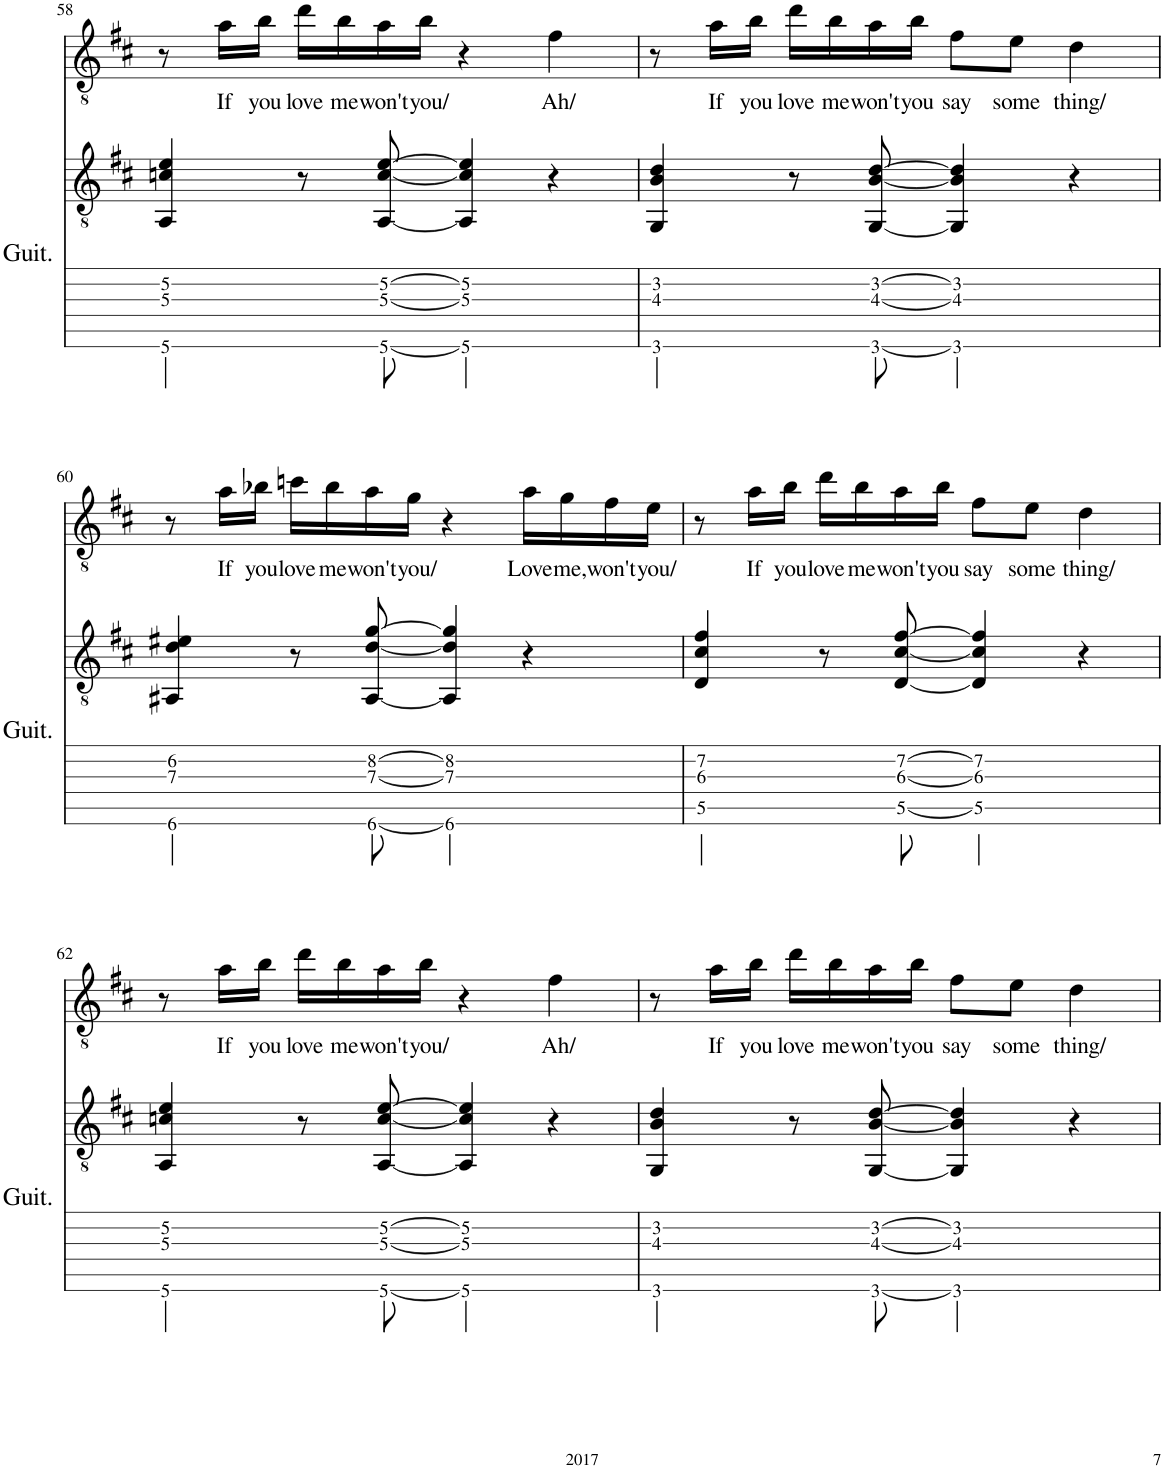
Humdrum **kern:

**kern	**kern	**kern	**text
*part2	*part2	*part1	*part1
*staff3	*staff2	*staff1	*staff1
*I"Acoustic Guitar	*	*I"Voice	*
*I'Guit.	*	*I'V	*
!!LO:PB:g=z
*	*clefGv2	*clefGv2	*
*k[f#c#]	*k[f#c#]	*k[f#c#]	*
*M4/4	*M4/4	*M4/4	*
=58	=58	=58	=58
4AA\ 4cn\ 4e\	4AA/ 4cn/ 4e/	8r	.
!	!	!	!LO:LY:b
.	.	16a\LL	If
!	!	!	!LO:LY:b
.	.	16b\JJ	you
!	!	!	!LO:LY:b
8r	8r	16dd\LL	love
!	!	!	!LO:LY:b
.	.	16b\	me
!	!	!	!LO:LY:b
[8AA\ [8c\ [8e\	[8AA/ [8c/ [8e/	16a\	won't
!	!	!	!LO:LY:b
.	.	16b\JJ	you/
4AA\] 4c\] 4e\]	4AA/] 4c/] 4e/]	4r	.
!	!	!	!LO:LY:b
4r	4r	4f#\	Ah/
=59	=59	=59	=59
4GG\ 4B\ 4d\	4GG/ 4B/ 4d/	8r	.
!	!	!	!LO:LY:b
.	.	16a\LL	If
!	!	!	!LO:LY:b
.	.	16b\JJ	you
!	!	!	!LO:LY:b
8r	8r	16dd\LL	love
!	!	!	!LO:LY:b
.	.	16b\	me
!	!	!	!LO:LY:b
[8GG\ [8B\ [8d\	[8GG/ [8B/ [8d/	16a\	won't
!	!	!	!LO:LY:b
.	.	16b\JJ	you
!	!	!	!LO:LY:b
4GG\] 4B\] 4d\]	4GG/] 4B/] 4d/]	8f#\L	say
!	!	!	!LO:LY:b
.	.	8e\J	some
!	!	!	!LO:LY:b
4r	4r	4d\	thing/
!!LO:LB:g=z
=60	=60	=60	=60
4AA#X\ 4d\ 4e#X\	4AA#X/ 4d/ 4e#X/	8r	.
!	!	!	!LO:LY:b
.	.	16a\LL	If
!	!	!	!LO:LY:b
.	.	16b-X\JJ	you
!	!	!	!LO:LY:b
8r	8r	16ccn\LL	love
!	!	!	!LO:LY:b
.	.	16b-\	me
!	!	!	!LO:LY:b
[8AA#\ [8d\ [8g\	[8AA#/ [8d/ [8g/	16a\	won't
!	!	!	!LO:LY:b
.	.	16g\JJ	you/
4AA#\] 4d\] 4g\]	4AA#/] 4d/] 4g/]	4r	.
!	!	!	!LO:LY:b
4r	4r	16a\LL	Love
!	!	!	!LO:LY:b
.	.	16g\	me,
!	!	!	!LO:LY:b
.	.	16f#\	won't
!	!	!	!LO:LY:b
.	.	16e\JJ	you/
=61	=61	=61	=61
4D\ 4c#\ 4f#\	4D/ 4c#/ 4f#/	8r	.
!	!	!	!LO:LY:b
.	.	16a\LL	If
!	!	!	!LO:LY:b
.	.	16b\JJ	you
!	!	!	!LO:LY:b
8r	8r	16dd\LL	love
!	!	!	!LO:LY:b
.	.	16b\	me
!	!	!	!LO:LY:b
[8D\ [8c#\ [8f#\	[8D/ [8c#/ [8f#/	16a\	won't
!	!	!	!LO:LY:b
.	.	16b\JJ	you
!	!	!	!LO:LY:b
4D\] 4c#\] 4f#\]	4D/] 4c#/] 4f#/]	8f#\L	say
!	!	!	!LO:LY:b
.	.	8e\J	some
!	!	!	!LO:LY:b
4r	4r	4d\	thing/
!!LO:LB:g=z
=62	=62	=62	=62
4AA\ 4cn\ 4e\	4AA/ 4cn/ 4e/	8r	.
!	!	!	!LO:LY:b
.	.	16a\LL	If
!	!	!	!LO:LY:b
.	.	16b\JJ	you
!	!	!	!LO:LY:b
8r	8r	16dd\LL	love
!	!	!	!LO:LY:b
.	.	16b\	me
!	!	!	!LO:LY:b
[8AA\ [8c\ [8e\	[8AA/ [8c/ [8e/	16a\	won't
!	!	!	!LO:LY:b
.	.	16b\JJ	you/
4AA\] 4c\] 4e\]	4AA/] 4c/] 4e/]	4r	.
!	!	!	!LO:LY:b
4r	4r	4f#\	Ah/
=63	=63	=63	=63
4GG\ 4B\ 4d\	4GG/ 4B/ 4d/	8r	.
!	!	!	!LO:LY:b
.	.	16a\LL	If
!	!	!	!LO:LY:b
.	.	16b\JJ	you
!	!	!	!LO:LY:b
8r	8r	16dd\LL	love
!	!	!	!LO:LY:b
.	.	16b\	me
!	!	!	!LO:LY:b
[8GG\ [8B\ [8d\	[8GG/ [8B/ [8d/	16a\	won't
!	!	!	!LO:LY:b
.	.	16b\JJ	you
!	!	!	!LO:LY:b
4GG\] 4B\] 4d\]	4GG/] 4B/] 4d/]	8f#\L	say
!	!	!	!LO:LY:b
.	.	8e\J	some
!	!	!	!LO:LY:b
4r	4r	4d\	thing/
=	=	=	=
*-	*-	*-	*-
